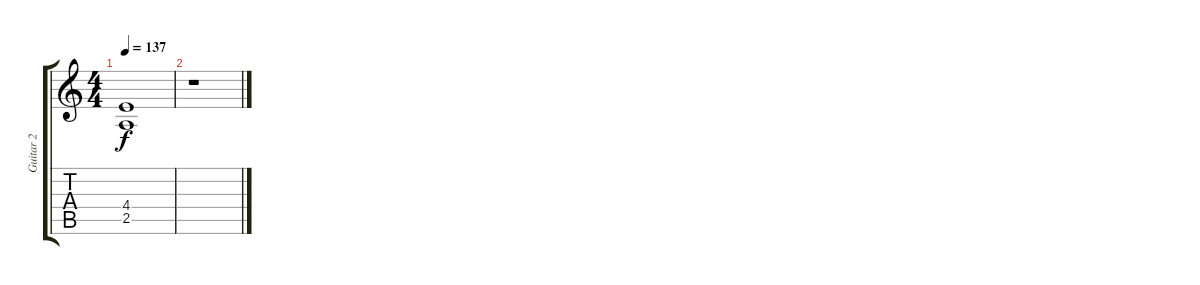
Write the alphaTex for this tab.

\track ("Guitar 2" "Guitar 2") {instrument electricguitarclean}
\staff {score tabs}
\tuning (D4 A3 F3 C3 G2 D2) {hide}
\ts (4 4)
\tempo 137
\clef g2
\ks c
(4.4 2.5).1{dy f} |
r.1
